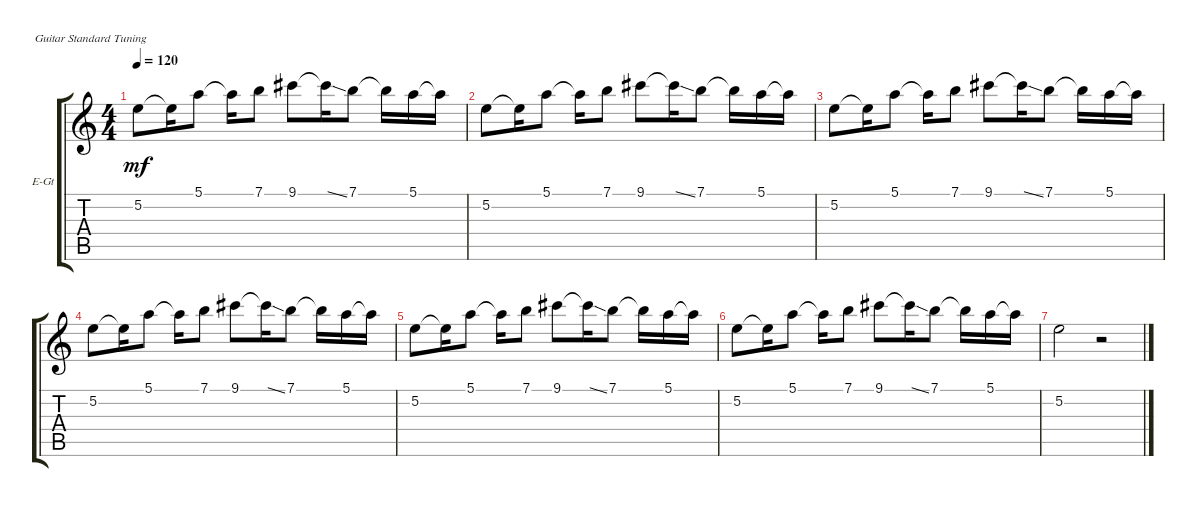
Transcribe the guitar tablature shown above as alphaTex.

\defaultSystemsLayout 4
\bracketExtendMode groupsimilarinstruments
\firstSystemTrackNameOrientation horizontal
\otherSystemsTrackNameOrientation horizontal
\track ("Electric Guitar" "E-Gt") {instrument overdrivenguitar}
\staff {score tabs}
\tuning (E4 B3 G3 D3 A2 E2)
\ts (4 4)
\tempo 120
\clef g2
\ks c
5.2.8{dy mf} 5.2{t}.16 5.1.8 5.1{t}.16 7.1.8 9.1.8 9.1{ss t}.16 7.1.8 7.1{t}.16 5.1.16 5.1{t}.16 |
5.2.8 5.2{t}.16 5.1.8 5.1{t}.16 7.1.8 9.1.8 9.1{ss t}.16 7.1.8 7.1{t}.16 5.1.16 5.1{t}.16 |
5.2.8 5.2{t}.16 5.1.8 5.1{t}.16 7.1.8 9.1.8 9.1{ss t}.16 7.1.8 7.1{t}.16 5.1.16 5.1{t}.16 |
5.2.8 5.2{t}.16 5.1.8 5.1{t}.16 7.1.8 9.1.8 9.1{ss t}.16 7.1.8 7.1{t}.16 5.1.16 5.1{t}.16 |
5.2.8 5.2{t}.16 5.1.8 5.1{t}.16 7.1.8 9.1.8 9.1{ss t}.16 7.1.8 7.1{t}.16 5.1.16 5.1{t}.16 |
5.2.8 5.2{t}.16 5.1.8 5.1{t}.16 7.1.8 9.1.8 9.1{ss t}.16 7.1.8 7.1{t}.16 5.1.16 5.1{t}.16 |
5.2.2 r.2
